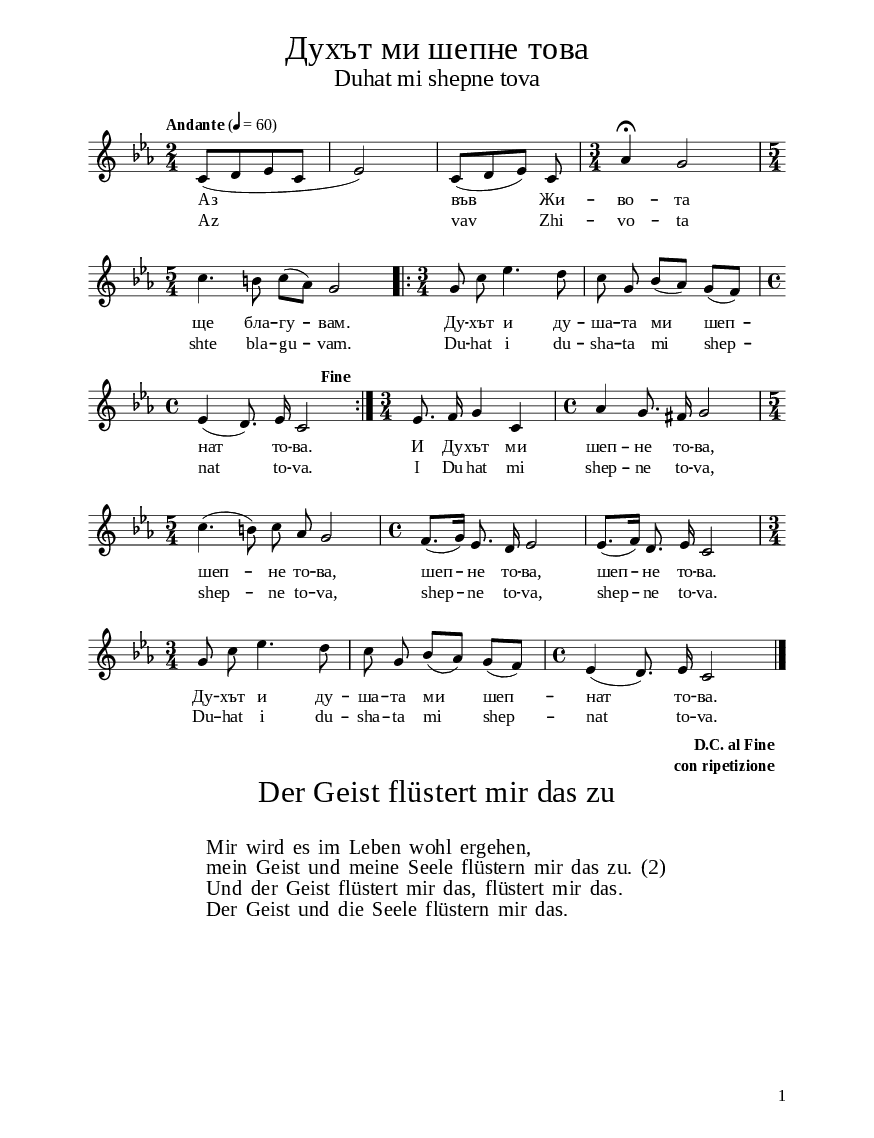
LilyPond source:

\version "2.24.0"

% include paper part and global functions
\include "include/globals.ily"

\bookpart {
  \label #'ref101_2
  \tocItem \markup "Духът ми шепне това – Duhat mi shepne tova"
  \include "include/bookpart-paper.ily"
  \score {
    \include "include/score-layout.ily"


    \new Voice \absolute{
      \clef treble
      \key es \major
      \time 2/4
      \tempoFunc "Andante" 4 "60"
      \autoBeamOff

      c'8 ( [ d'8 es'8 c'8 ] | es'2 ) | c'8 ( [ d'8 es'8] ) c'8 | \time 3/4  | as'4 ^\fermata g'2 | \time 5/4 \break

      c''4. b'8 c''8 ( [ as'8 ) ] g'2 | \repeat volta 2 {
        \time 3/4 g'8 c''8 es''4. d''8 | c''8 g'8 bes'8 ( [ as'8 ) ] g'8 ( [ f'8 ) ] | \time 4/4 \break

        es'4 ( d'8. ) es'16 \tempo "      Fine" c'2
      } \time 3/4 | es'8. f'16 g'4 c'4 | \time 4/4 | as'4 g'8. fis'16 g'2 | \time 5/4 \break

      c''4. ( b'8 ) c''8 as'8 g'2 | \time 4/4 | f'8. ( [ g'16 ) ] es'8. d'16 es'2 | es'8. ( [ f'16 ) ] d'8. es'16 c'2 | \time 3/4 \break

      g'8 c''8 es''4. d''8 | c''8 g'8 bes'8 ( [ as'8 ) ] g'8 ( [ f'8 ) ] | \time 4/4 | es'4 ( d'8. ) es'16 c'2  \bar "|."

    }

    \addlyrics {
      Аз     във   Жи --
      во -- та ще бла -- гу -- вам. Ду
      -- хът и ду -- ша -- та ми  шеп
      -- нат  то -- ва. И Ду -- хът
      ми шеп -- не то -- ва, шеп -- не
      то -- ва, шеп -- не то -- ва,
      шеп -- не то -- ва. Ду -- хът и
      ду -- ша -- та ми  шеп -- нат
      то -- ва.}
      \addlyrics {
        Az     vav   Zhi --
        vo -- ta shte bla -- gu -- vam. Du
        -- hat i du -- sha -- ta mi  shep
        -- nat  to -- va. I Du -- hat
        mi shep -- ne to -- va, shep -- ne
        to -- va, shep -- ne to -- va,
        shep -- ne to -- va. Du -- hat i
        du -- sha -- ta mi  shep -- nat
        to -- va.}


        \header {
          title = \titleFunc "Духът ми шепне това" "Duhat mi shepne tova"
        }

        \midi{}

      } % score

      \markup \dc-two "D.C. al Fine" "con ripetizione"
      

      % include foreign translation(s) of the song
    
      \version "2.22.0"

\markup \fill-line { \fontsize #6 "Der Geist flüstert mir das zu" }
\markup \null
\markup \null
\markup \fontsize #+2.5 {
  \hspace #10
  \override #'(baseline-skip . 2)

  \column {
    \line { " " }

\line { " " Mir wird es im Leben wohl ergehen, }

\line { " " mein Geist und meine Seele flüstern mir das zu. (2)}

\line { " " Und der Geist flüstert mir das, flüstert mir das.}

\line { " " Der Geist und die Seele flüstern mir das.}

  }
}


    } % bookpart
